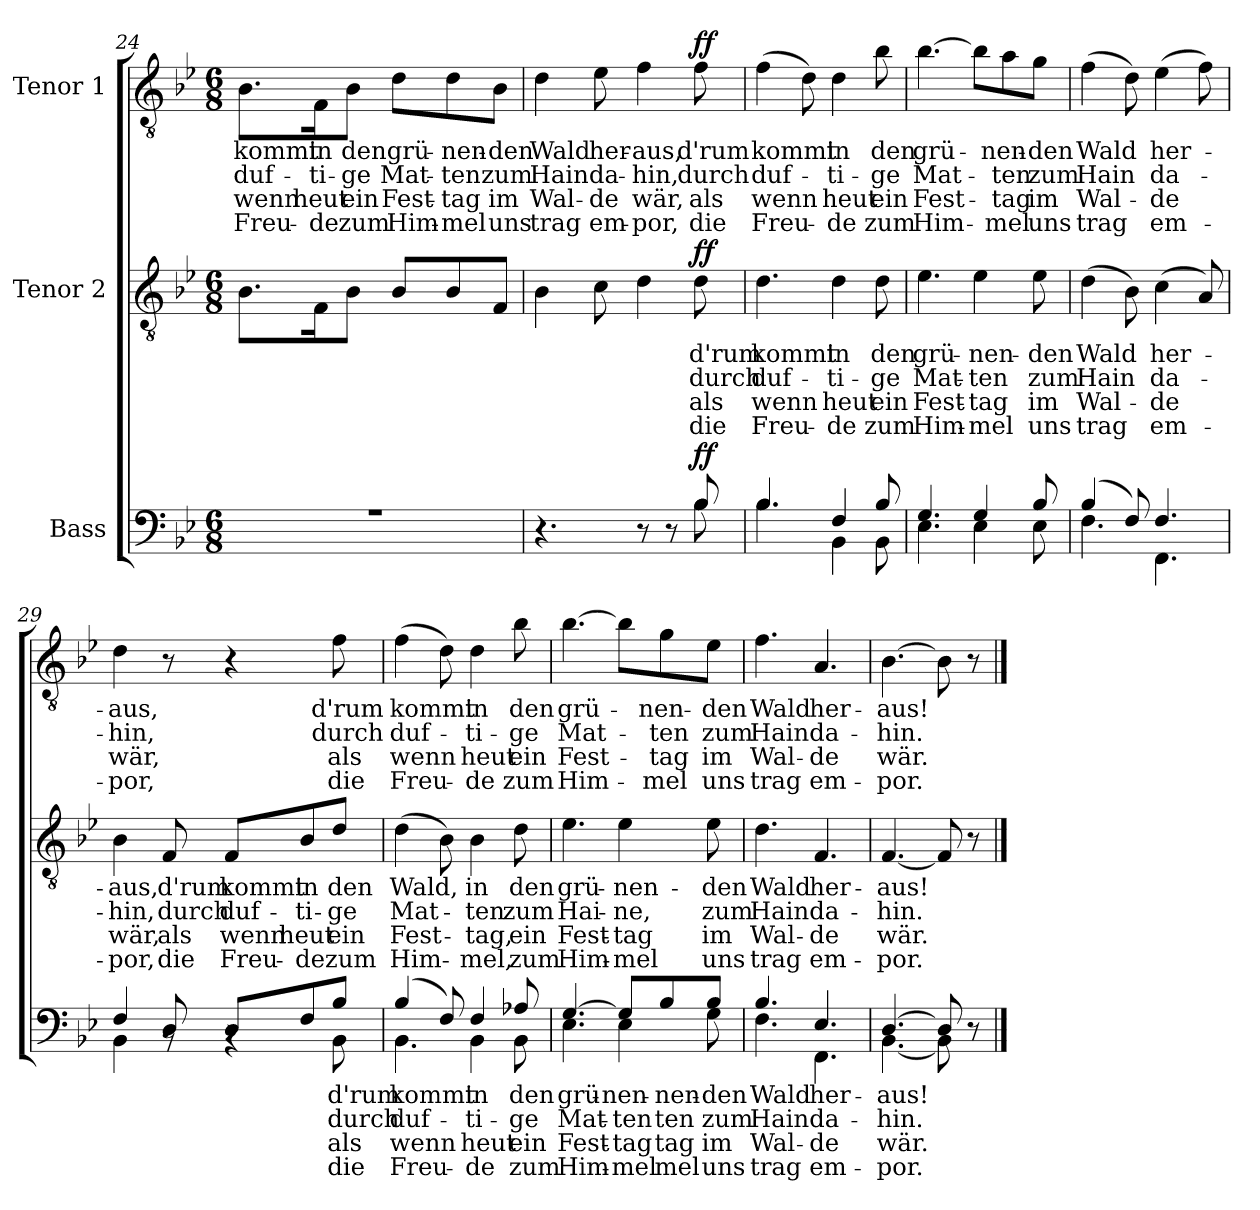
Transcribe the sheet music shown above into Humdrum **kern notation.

**kern	**text	**text	**text	**text	**dynam	**kern	**text	**text	**text	**text	**dynam	**kern	**text	**text	**text	**text	**dynam
*part3	*part3	*part3	*part3	*part3	*part3	*part2	*part2	*part2	*part2	*part2	*part2	*part1	*part1	*part1	*part1	*part1	*part1
*staff3	*staff3	*staff3	*staff3	*staff3	*staff3	*staff2	*staff2	*staff2	*staff2	*staff2	*staff2	*staff1	*staff1	*staff1	*staff1	*staff1	*staff1
*I"Bass	*	*	*	*	*	*I"Tenor 2	*	*	*	*	*	*I"Tenor 1	*	*	*	*	*
*clefF4	*	*	*	*	*	*clefGv2	*	*	*	*	*	*clefGv2	*	*	*	*	*
*k[b-e-]	*	*	*	*	*	*k[b-e-]	*	*	*	*	*	*k[b-e-]	*	*	*	*	*
*M6/8	*	*	*	*	*	*M6/8	*	*	*	*	*	*M6/8	*	*	*	*	*
=24	=24	=24	=24	=24	=24	=24	=24	=24	=24	=24	=24	=24	=24	=24	=24	=24	=24
*^	*	*	*	*	*	*	*	*	*	*	*	*	*	*	*	*	*
!	!	!	!	!	!	!	!	!	!	!	!	!	!	!LO:LY:b	!LO:LY:b	!LO:LY:b	!LO:LY:b	!
2.r	2.ryy	.	.	.	.	.	8.B-\L	.	.	.	.	.	8.B-\L	kommt	duf-	wenn	Freu-	.
!	!	!	!	!	!	!	!	!	!	!	!	!	!	!LO:LY:b	!LO:LY:b	!LO:LY:b	!LO:LY:b	!
.	.	.	.	.	.	.	16F\K	.	.	.	.	.	16F\K	in	-ti-	heut	-de	.
!	!	!	!	!	!	!	!	!	!	!	!	!	!	!LO:LY:b	!LO:LY:b	!LO:LY:b	!LO:LY:b	!
.	.	.	.	.	.	.	8B-\J	.	.	.	.	.	8B-\J	den	-ge	ein	zum	.
!	!	!	!	!	!	!	!	!	!	!	!	!	!	!LO:LY:b	!LO:LY:b	!LO:LY:b	!LO:LY:b	!
.	.	.	.	.	.	.	8B-/L	.	.	.	.	.	8d\L	grü-	Mat-	Fest-	Him-	.
!	!	!	!	!	!	!	!	!	!	!	!	!	!	!LO:LY:b	!LO:LY:b	!LO:LY:b	!LO:LY:b	!
.	.	.	.	.	.	.	8B-/	.	.	.	.	.	8d\	-nen-	-ten	-tag	-mel	.
!	!	!	!	!	!	!	!	!	!	!	!	!	!	!LO:LY:b	!LO:LY:b	!LO:LY:b	!LO:LY:b	!
.	.	.	.	.	.	.	8F/J	.	.	.	.	.	8B-\J	-den	zum	im	uns	.
!!LO:LB:g=z
=25	=25	=25	=25	=25	=25	=25	=25	=25	=25	=25	=25	=25	=25	=25	=25	=25	=25	=25
!	!	!	!	!	!	!	!	!	!	!	!	!	!	!LO:LY:b	!LO:LY:b	!LO:LY:b	!LO:LY:b	!
4.r	4.ryy	.	.	.	.	.	4B-\	.	.	.	.	.	4d\	Wald	Hain	Wal-	trag	.
!	!	!	!	!	!	!	!	!	!	!	!	!	!	!LO:LY:b	!LO:LY:b	!LO:LY:b	!LO:LY:b	!
.	.	.	.	.	.	.	8c\	.	.	.	.	.	8e-\	her-	da-	-de	em-	.
!	!	!	!	!	!	!	!	!	!	!	!	!	!	!LO:LY:b	!LO:LY:b	!LO:LY:b	!LO:LY:b	!
8r	8ryy	.	.	.	.	.	4d\	.	.	.	.	.	4f\	-aus,	-hin,	wär,	-por,	.
8r	8ryy	.	.	.	.	.	.	.	.	.	.	.	.	.	.	.	.	.
!	!	!	!	!	!	!LO:DY:a	!	!LO:LY:b	!LO:LY:b	!LO:LY:b	!LO:LY:b	!LO:DY:a	!	!LO:LY:b	!LO:LY:b	!LO:LY:b	!LO:LY:b	!LO:DY:a
8B-/	8B-\	.	.	.	.	ff	8d\	d'rum	durch	als	die	ff	8f\	d'rum	durch	als	die	ff
=26	=26	=26	=26	=26	=26	=26	=26	=26	=26	=26	=26	=26	=26	=26	=26	=26	=26	=26
!	!	!	!	!	!	!	!	!LO:LY:b	!LO:LY:b	!LO:LY:b	!LO:LY:b	!	!	!LO:LY:b	!LO:LY:b	!LO:LY:b	!LO:LY:b	!
4.B-/	4.B-\	.	.	.	.	.	4.d\	kommt	duf-	wenn	Freu-	.	(4f\	kommt	duf-	wenn	Freu-	.
.	.	.	.	.	.	.	.	.	.	.	.	.	8d\)	.	.	.	.	.
!	!	!	!	!	!	!	!	!LO:LY:b	!LO:LY:b	!LO:LY:b	!LO:LY:b	!	!	!LO:LY:b	!LO:LY:b	!LO:LY:b	!LO:LY:b	!
4F/	4BB-\	.	.	.	.	.	4d\	in	-ti-	heut	-de	.	4d\	in	-ti-	heut	-de	.
!	!	!	!	!	!	!	!	!LO:LY:b	!LO:LY:b	!LO:LY:b	!LO:LY:b	!	!	!LO:LY:b	!LO:LY:b	!LO:LY:b	!LO:LY:b	!
8B-/	8BB-\	.	.	.	.	.	8d\	den	-ge	ein	zum	.	8b-\	den	-ge	ein	zum	.
=27	=27	=27	=27	=27	=27	=27	=27	=27	=27	=27	=27	=27	=27	=27	=27	=27	=27	=27
!	!	!	!	!	!	!	!	!LO:LY:b	!LO:LY:b	!LO:LY:b	!LO:LY:b	!	!	!LO:LY:b	!LO:LY:b	!LO:LY:b	!LO:LY:b	!
4.G/	4.E-\	.	.	.	.	.	4.e-\	grü-	Mat-	Fest-	Him-	.	[4.b-\	grü-	Mat-	Fest-	Him-	.
!	!	!	!	!	!	!	!	!LO:LY:b	!LO:LY:b	!LO:LY:b	!LO:LY:b	!	!	!	!	!	!	!
4G/	4E-\	.	.	.	.	.	4e-\	-nen-	-ten	tag	-mel	.	8b-\L]	.	.	.	.	.
!	!	!	!	!	!	!	!	!	!	!	!	!	!	!LO:LY:b	!LO:LY:b	!LO:LY:b	!LO:LY:b	!
.	.	.	.	.	.	.	.	.	.	.	.	.	8a\	-nen-	-ten	tag	-mel	.
!	!	!	!	!	!	!	!	!LO:LY:b	!LO:LY:b	!LO:LY:b	!LO:LY:b	!	!	!LO:LY:b	!LO:LY:b	!LO:LY:b	!LO:LY:b	!
8B-/	8E-\	.	.	.	.	.	8e-\	-den	zum	im	uns	.	8g\J	-den	zum	im	uns	.
!!LO:PB:g=z
=28	=28	=28	=28	=28	=28	=28	=28	=28	=28	=28	=28	=28	=28	=28	=28	=28	=28	=28
!	!	!	!	!	!	!	!	!LO:LY:b	!LO:LY:b	!LO:LY:b	!LO:LY:b	!	!	!LO:LY:b	!LO:LY:b	!LO:LY:b	!LO:LY:b	!
(4B-/	4.F\	.	.	.	.	.	(4d\	Wald	Hain	Wal-	trag	.	(4f\	Wald	Hain	Wal-	trag	.
8F/)	.	.	.	.	.	.	8B-\)	.	.	.	.	.	8d\)	.	.	.	.	.
!	!	!	!	!	!	!	!	!LO:LY:b	!LO:LY:b	!LO:LY:b	!LO:LY:b	!	!	!LO:LY:b	!LO:LY:b	!LO:LY:b	!LO:LY:b	!
4.F/	4.FF\	.	.	.	.	.	(4c\	her-	da-	-de	em-	.	(4e-\	her-	da-	-de	em-	.
.	.	.	.	.	.	.	8A/)	.	.	.	.	.	8f\)	.	.	.	.	.
=29	=29	=29	=29	=29	=29	=29	=29	=29	=29	=29	=29	=29	=29	=29	=29	=29	=29	=29
!	!	!	!	!	!	!	!	!LO:LY:b	!LO:LY:b	!LO:LY:b	!LO:LY:b	!	!	!LO:LY:b	!LO:LY:b	!LO:LY:b	!LO:LY:b	!
4F/	4BB-\	.	.	.	.	.	4B-\	-aus,	-hin,	wär,	-por,	.	4d\	-aus,	-hin,	wär,	-por,	.
!	!	!	!	!	!	!	!	!LO:LY:b	!LO:LY:b	!LO:LY:b	!LO:LY:b	!	!	!	!	!	!	!
8D/	8rBB	.	.	.	.	.	8F/	d'rum	durch	als	die	.	8r	.	.	.	.	.
!	!	!	!	!	!	!	!	!LO:LY:b	!LO:LY:b	!LO:LY:b	!LO:LY:b	!	!	!	!	!	!	!
8D/L	4rBB	.	.	.	.	.	8F/L	kommt	duf-	wenn	Freu-	.	4r	.	.	.	.	.
!	!	!	!	!	!	!	!	!LO:LY:b	!LO:LY:b	!LO:LY:b	!LO:LY:b	!	!	!	!	!	!	!
8F/	.	.	.	.	.	.	8B-/	in	-ti-	heut	-de	.	.	.	.	.	.	.
!	!	!LO:LY:b	!LO:LY:b	!LO:LY:b	!LO:LY:b	!	!	!LO:LY:b	!LO:LY:b	!LO:LY:b	!LO:LY:b	!	!	!LO:LY:b	!LO:LY:b	!LO:LY:b	!LO:LY:b	!
8B-/J	8BB-\	d'rum	durch	als	die	.	8d/J	den	-ge	ein	zum	.	8f\	d'rum	durch	als	die	.
=30	=30	=30	=30	=30	=30	=30	=30	=30	=30	=30	=30	=30	=30	=30	=30	=30	=30	=30
!	!	!LO:LY:b	!LO:LY:b	!LO:LY:b	!LO:LY:b	!	!	!LO:LY:b	!LO:LY:b	!LO:LY:b	!LO:LY:b	!	!	!LO:LY:b	!LO:LY:b	!LO:LY:b	!LO:LY:b	!
(4B-/	4.BB-\	kommt	duf-	wenn	Freu-	.	(4d\	Wald,	Mat-	Fest-	Him-	.	(4f\	kommt	duf-	wenn	Freu-	.
8F/)	.	.	.	.	.	.	8B-\)	.	.	.	.	.	8d\)	.	.	.	.	.
!	!	!LO:LY:b	!LO:LY:b	!LO:LY:b	!LO:LY:b	!	!	!LO:LY:b	!LO:LY:b	!LO:LY:b	!LO:LY:b	!	!	!LO:LY:b	!LO:LY:b	!LO:LY:b	!LO:LY:b	!
4F/	4BB-\	in	-ti-	heut	-de	.	4B-\	in	-ten	-tag,	-mel,	.	4d\	in	-ti-	heut	-de	.
!	!	!LO:LY:b	!LO:LY:b	!LO:LY:b	!LO:LY:b	!	!	!LO:LY:b	!LO:LY:b	!LO:LY:b	!LO:LY:b	!	!	!LO:LY:b	!LO:LY:b	!LO:LY:b	!LO:LY:b	!
8A-X/	8BB-\	den	-ge	ein	zum	.	8d\	den	zum	ein	zum	.	8b-\	den	-ge	ein	zum	.
!!LO:LB:g=z
=31	=31	=31	=31	=31	=31	=31	=31	=31	=31	=31	=31	=31	=31	=31	=31	=31	=31	=31
!	!	!LO:LY:b	!LO:LY:b	!LO:LY:b	!LO:LY:b	!	!	!	!	!	!	!	!	!	!	!	!	!
!	!	!LO:LY:b	!LO:LY:b	!LO:LY:b	!LO:LY:b	!	!	!LO:LY:b	!LO:LY:b	!LO:LY:b	!LO:LY:b	!	!	!LO:LY:b	!LO:LY:b	!LO:LY:b	!LO:LY:b	!
[4.G/	4.E-\	grü-	Mat-	Fest-	Him-	.	4.e-\	grü-	Hai-	Fest-	Him-	.	[4.b-\	grü-	Mat-	Fest-	Him-	.
!	!	!LO:LY:b	!LO:LY:b	!LO:LY:b	!LO:LY:b	!	!	!LO:LY:b	!LO:LY:b	!LO:LY:b	!LO:LY:b	!	!	!	!	!	!	!
8G/L]	4E-\	-nen-	-ten	-tag	-mel	.	4e-\	-nen-	-ne,	-tag	-mel	.	8b-\L]	.	.	.	.	.
!	!	!LO:LY:b	!LO:LY:b	!LO:LY:b	!LO:LY:b	!	!	!	!	!	!	!	!	!LO:LY:b	!LO:LY:b	!LO:LY:b	!LO:LY:b	!
8B-/	.	-nen-	-ten	-tag	-mel	.	.	.	.	.	.	.	8g\	-nen-	-ten	-tag	-mel	.
!	!	!LO:LY:b	!LO:LY:b	!LO:LY:b	!LO:LY:b	!	!	!	!	!	!	!	!	!	!	!	!	!
!	!	!LO:LY:b	!LO:LY:b	!LO:LY:b	!LO:LY:b	!	!	!LO:LY:b	!LO:LY:b	!LO:LY:b	!LO:LY:b	!	!	!LO:LY:b	!LO:LY:b	!LO:LY:b	!LO:LY:b	!
8B-/J	8G\	-den	zum	im	uns	.	8e-\	-den	zum	im	uns	.	8e-\J	-den	zum	im	uns	.
=32	=32	=32	=32	=32	=32	=32	=32	=32	=32	=32	=32	=32	=32	=32	=32	=32	=32	=32
!	!	!LO:LY:b	!LO:LY:b	!LO:LY:b	!LO:LY:b	!	!	!	!	!	!	!	!	!	!	!	!	!
!	!	!LO:LY:b	!LO:LY:b	!LO:LY:b	!LO:LY:b	!	!	!LO:LY:b	!LO:LY:b	!LO:LY:b	!LO:LY:b	!	!	!LO:LY:b	!LO:LY:b	!LO:LY:b	!LO:LY:b	!
4.B-/	4.F\	Wald	Hain	Wal-	trag	.	4.d\	Wald	Hain	Wal-	trag	.	4.f\	Wald	Hain	Wal-	trag	.
!	!	!LO:LY:b	!LO:LY:b	!LO:LY:b	!LO:LY:b	!	!	!	!	!	!	!	!	!	!	!	!	!
!	!	!LO:LY:b	!LO:LY:b	!LO:LY:b	!LO:LY:b	!	!	!LO:LY:b	!LO:LY:b	!LO:LY:b	!LO:LY:b	!	!	!LO:LY:b	!LO:LY:b	!LO:LY:b	!LO:LY:b	!
4.E-/	4.FF\	her-	da-	-de	em-	.	4.F/	her-	da-	-de	em-	.	4.A/	her-	da-	-de	em-	.
=33	=33	=33	=33	=33	=33	=33	=33	=33	=33	=33	=33	=33	=33	=33	=33	=33	=33	=33
!	!	!LO:LY:b	!LO:LY:b	!LO:LY:b	!LO:LY:b	!	!	!	!	!	!	!	!	!	!	!	!	!
!	!	!LO:LY:b	!LO:LY:b	!LO:LY:b	!LO:LY:b	!	!	!LO:LY:b	!LO:LY:b	!LO:LY:b	!LO:LY:b	!	!	!LO:LY:b	!LO:LY:b	!LO:LY:b	!LO:LY:b	!
[4.D/	[4.BB-\	-aus!	-hin.	wär.	-por.	.	[4.F/	-aus!	-hin.	wär.	-por.	.	[4.B-\	-aus!	-hin.	wär.	-por.	.
8D/]	8BB-\]	.	.	.	.	.	8F/]	.	.	.	.	.	8B-\]	.	.	.	.	.
8r	8ryy	.	.	.	.	.	8r	.	.	.	.	.	8r	.	.	.	.	.
*v	*v	*	*	*	*	*	*	*	*	*	*	*	*	*	*	*	*	*
==	==	==	==	==	==	==	==	==	==	==	==	==	==	==	==	==	==
*-	*-	*-	*-	*-	*-	*-	*-	*-	*-	*-	*-	*-	*-	*-	*-	*-	*-
